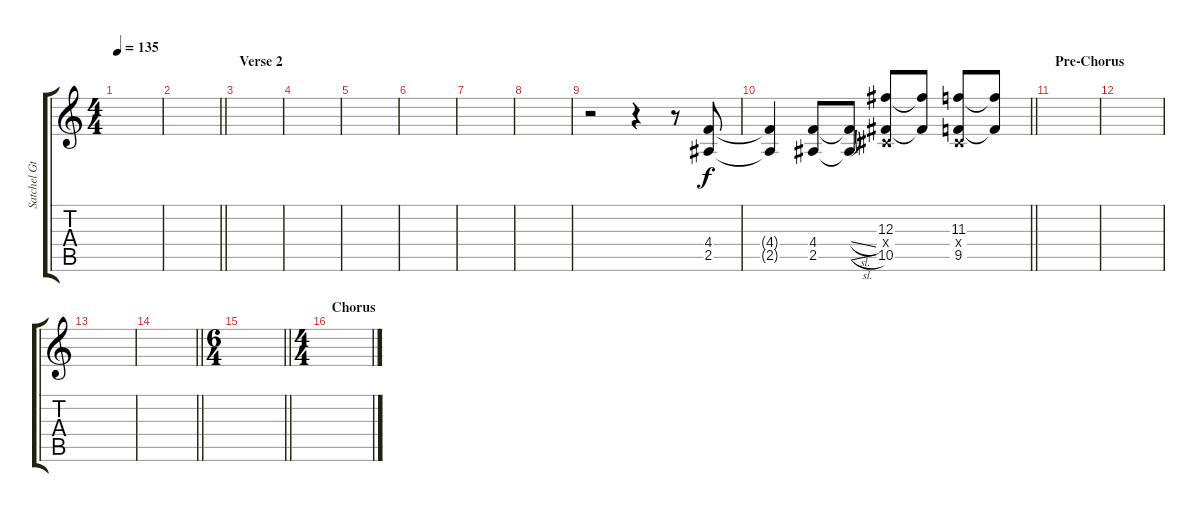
\track ("Satchel Gt. Backup 1" "Satchel Gt") {instrument distortionguitar}
\staff {score tabs}
\tuning (Eb4 Bb3 Gb3 Db3 Ab2 Eb2) {hide}
\ts (4 4)
\tempo 135
\clef g2
\ks c
|
\barLineRight lightlight
|
\section ("" "Verse 2")
|
|
|
|
|
|
r.2 r.4 r.8 (4.4 2.5).8 |
\barLineRight lightlight
(4.4{t} 2.5{t}).4 (4.4 2.5).8 (4.4{sl t} 2.5{sl t}).8 (12.3 0.4{x} 10.5).8 (12.3{t} 10.5{t}).8 (11.3 0.4{x} 9.5).8 (11.3{t} 9.5{t}).8 |
\section ("" "Pre-Chorus")
|
|
|
\barLineRight lightlight
|
\ts (6 4)
\barLineRight lightlight
|
\ts (4 4)
\section ("" "Chorus")
